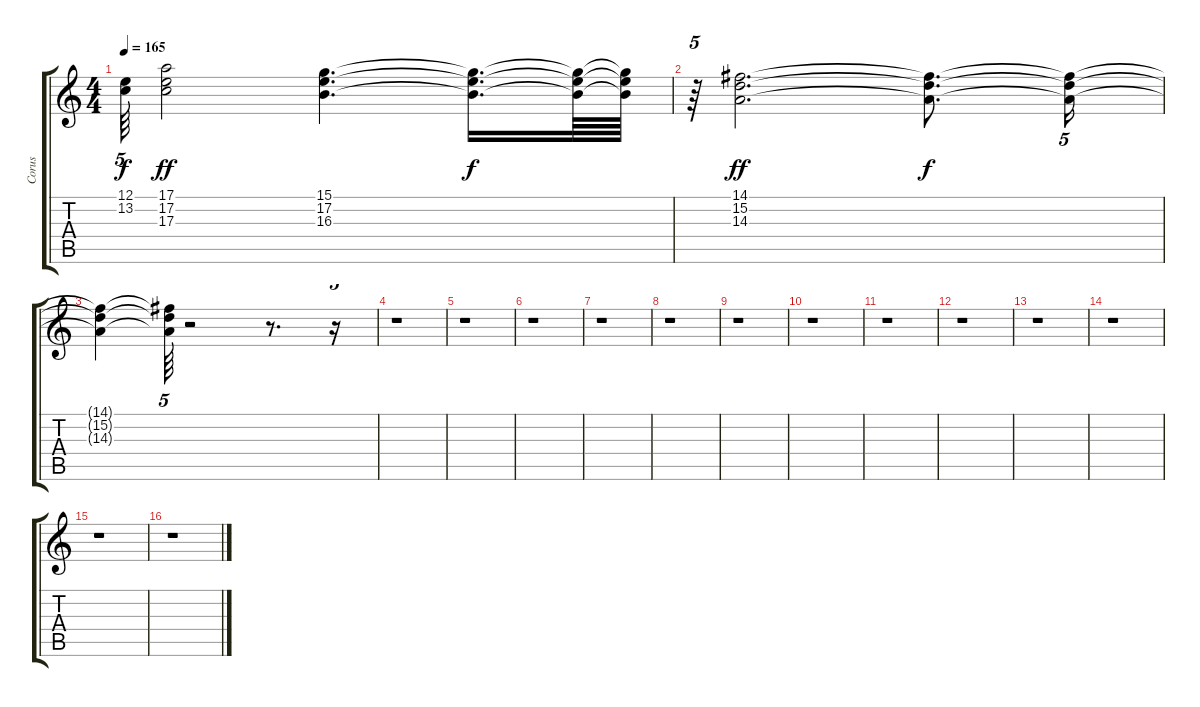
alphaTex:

\track ("Corus" "Corus") {instrument lead2sawtooth}
\staff {score tabs}
\tuning (E4 B3 G3 D3 A2 E2) {hide}
\ts (4 4)
\tempo 165
\clef g2
\ks c
(12.1{t} 13.2{t}).64{tu (5 4) dy f} (17.1 17.2 17.3).2{dy ff} (15.1 17.2 16.3).4{d} (15.1{t} 17.2{t} 16.3{t}).16{d dy f} (15.1{t} 17.2{t} 16.3{t}).64 (15.1{t} 17.2{t} 16.3{t}).64 |
r.64{tu (5 4)} (14.1 15.2 14.3).2{d dy ff} (14.1{t} 15.2{t} 14.3{t}).8{d dy f} (14.1{t} 15.2{t} 14.3{t}).16{tu (5 4)} |
(14.1{t} 15.2{t} 14.3{t}).4 (14.1{t} 15.2{t} 14.3{t}).64{tu (5 4)} r.2 r.8{d} r.16{tu (5 4)} |
r.1 |
r.1 |
r.1 |
r.1 |
r.1 |
r.1 |
r.1 |
r.1 |
r.1 |
r.1 |
r.1 |
r.1 |
r.1
